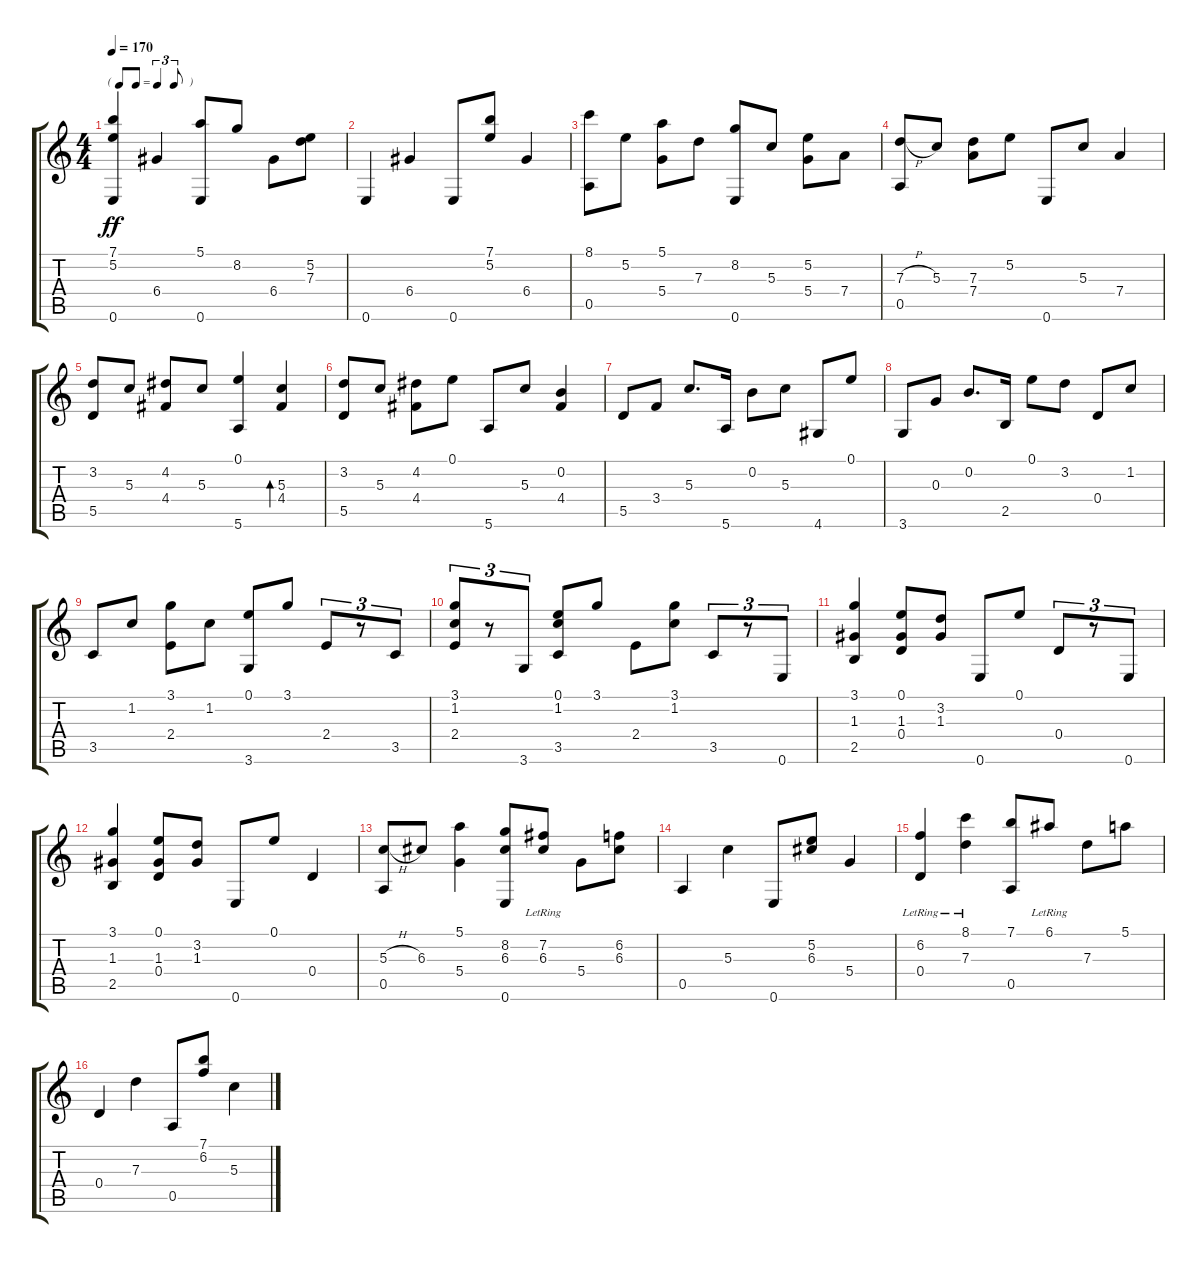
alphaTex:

\track "" {instrument acousticguitarnylon}
\staff {score tabs}
\tuning (E4 B3 G3 D3 A2 E2) {hide}
\ts (4 4)
\tf triplet8th
\tempo 170
\clef g2
\ks c
(7.1 5.2 0.6).4{dy ff} 6.4.4 (5.1 0.6).8 8.2.8 6.4.8 (5.2 7.3).8 |
0.6.4 6.4.4 0.6.8 (7.1 5.2).8 6.4.4 |
(8.1 0.5).8 5.2.8 (5.1 5.4).8 7.3.8 (8.2 0.6).8 5.3.8 (5.2 5.4).8 7.4.8 |
(7.3{h} 0.5).8 5.3.8 (7.3 7.4).8 5.2.8 0.6.8 5.3.8 7.4.4 |
(3.2 5.5).8 5.3.8 (4.2 4.4).8 5.3.8 (0.1 5.6).4 (5.3 4.4).4{bd 120} |
(3.2 5.5).8 5.3.8 (4.2 4.4).8 0.1.8 5.6.8 5.3.8 (0.2 4.4).4 |
5.5.8 3.4.8 5.3.8{d} 5.6.16 0.2.8 5.3.8 4.6.8 0.1.8 |
3.6.8 0.3.8 0.2.8{d} 2.5.16 0.1.8 3.2.8 0.4.8 1.2.8 |
3.5.8 1.2.8 (3.1 2.4).8 1.2.8 (0.1 3.6).8 3.1.8 2.4.8{tu (3 2)} r.8{tu (3 2)} 3.5.8{tu (3 2)} |
(3.1 1.2 2.4).8{tu (3 2)} r.8{tu (3 2)} 3.6.8{tu (3 2)} (0.1 1.2 3.5).8 3.1.8 2.4.8 (3.1 1.2).8 3.5.8{tu (3 2)} r.8{tu (3 2)} 0.6.8{tu (3 2)} |
(3.1 1.3 2.5).4 (0.1 1.3 0.4).8 (3.2 1.3).8 0.6.8 0.1.8 0.4.8{tu (3 2)} r.8{tu (3 2)} 0.6.8{tu (3 2)} |
(3.1 1.3 2.5).4 (0.1 1.3 0.4).8 (3.2 1.3).8 0.6.8 0.1.8 0.4.4 |
(5.3{h} 0.5).8 6.3.8 (5.1 5.4).4 (8.2 6.3 0.6).8 (7.2{lr} 6.3{lr}).8 5.4.8 (6.2 6.3).8 |
0.5.4 5.3.4 0.6.8 (5.2 6.3).8 5.4.4 |
(6.2 0.4{lr}).4 (8.1 7.3{lr}).4 (7.1 0.5).8 6.1{lr}.8 7.3.8 5.1.8 |
0.4.4 7.3.4 0.5.8 (7.1 6.2).8 5.3.4
